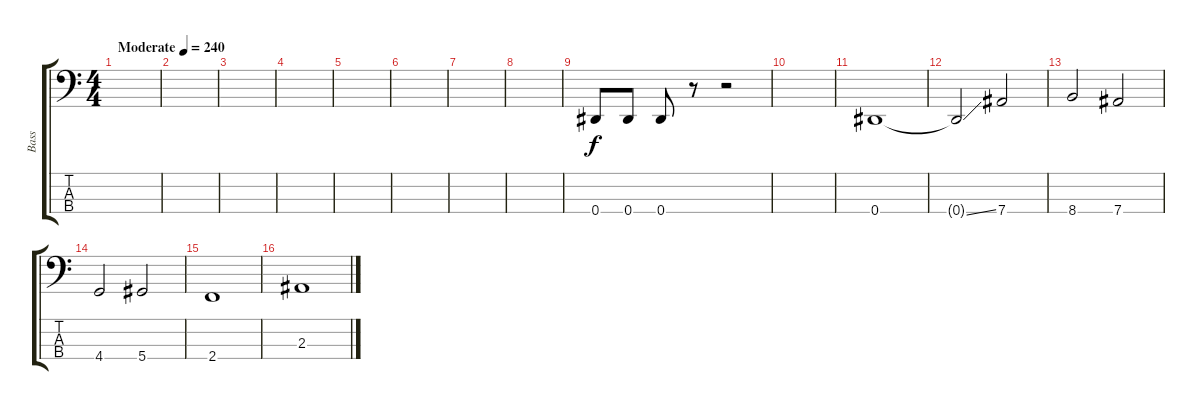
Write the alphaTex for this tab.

\track ("Bass" "Bass") {instrument electricbassfinger}
\staff {score tabs}
\tuning (Gb2 Db2 Ab1 Eb1) {hide}
\ts (4 4)
\tempo (240 "Moderate")
\clef f4
\ks c
|
|
|
|
|
|
|
|
0.4.8 0.4.8 0.4.8 r.8 r.2 |
|
0.4.1 |
0.4{ss t}.2 7.4.2 |
8.4.2 7.4.2 |
4.4.2 5.4.2 |
2.4.1 |
2.3.1
